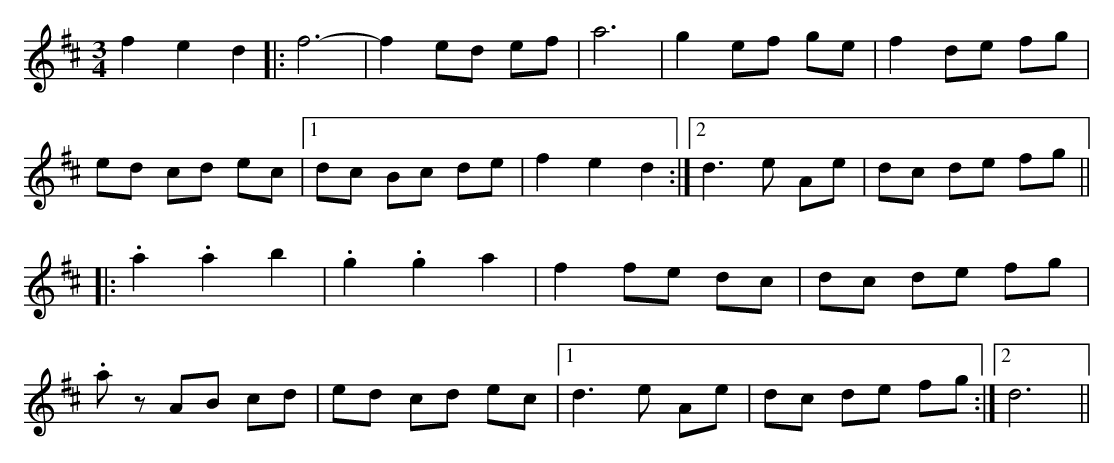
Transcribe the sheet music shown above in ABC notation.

X:1
M:3/4
K:D
f2 e2 d2|:f6-|f2 ed ef|a6|g2 ef ge|f2 de fg|
ed cd ec|1 dc Bc de|f2 e2 d2:|2 d3 e Ae|dc de fg||
|:.a2 .a2 b2|.g2 .g2 a2|f2 fe dc|dc de fg|
.az AB cd|ed cd ec|1 d3 e Ae|dc de fg:|2 d6||
